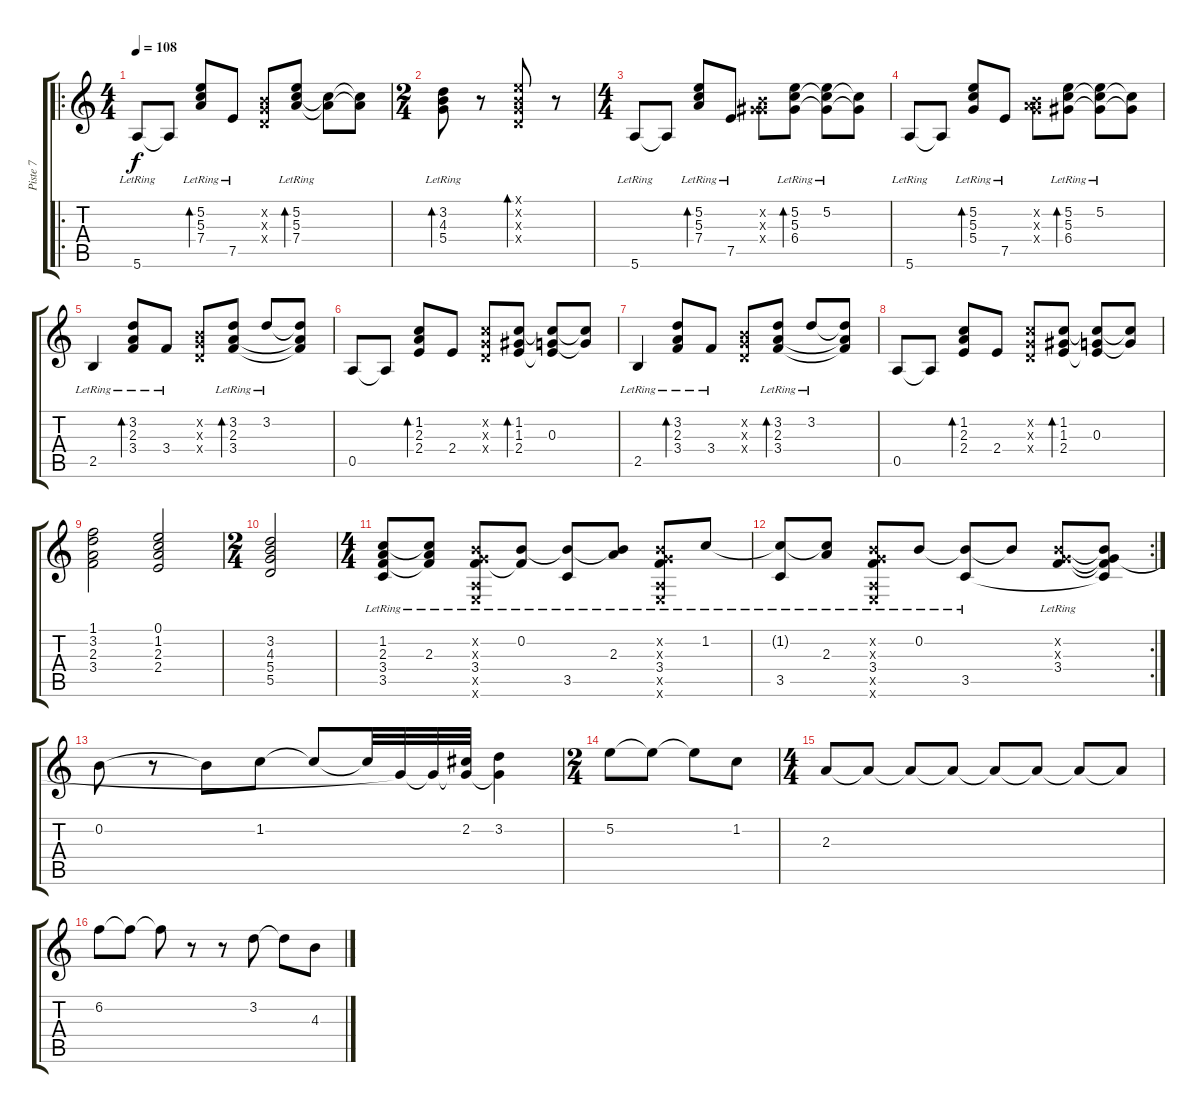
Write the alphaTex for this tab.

\track ("Piste 7" "Piste 7") {instrument acousticguitarnylon}
\staff {score tabs}
\tuning (E4 B3 G3 D3 A2 E2) {hide}
\ro
\ts (4 4)
\tempo 108
\clef g2
\ks c
5.6{lr}.8{dy f} 5.6{t}.8 (5.2{lr} 5.3{lr} 7.4{lr}).8{bd 120} 7.5{lr}.8 (0.2{x} 0.3{x} 0.4{x}).8 (5.2{lr} 5.3{lr} 7.4{lr}).8{bd 120} (5.3{t} 7.4{t}).8 (5.3{t} 7.4{t}).8 |
\ts (2 4)
(3.2{lr} 4.3{lr} 5.4{lr}).8{bd 120} r.8 (0.1{x} 0.2{x} 0.3{x} 0.4{x}).8{bd 240} r.8 |
\ts (4 4)
5.6{lr}.8 5.6{t}.8 (5.2{lr} 5.3{lr} 7.4{lr}).8{bd 120} 7.5{lr}.8 (0.2{x} 0.3{x} 6.4{x}).8 (5.2{lr} 5.3{lr} 6.4{lr}).8{bd 120} (5.2{lr} 5.3{t} 6.4{t}).8 (5.3{t} 6.4{t}).8 |
5.6{lr}.8 5.6{t}.8 (5.2{lr} 5.3{lr} 5.4{lr}).8{bd 120} 7.5{lr}.8 (0.2{x} 0.3{x} 7.4{x}).8 (5.2{lr} 5.3{lr} 6.4{lr}).8{bd 120} (5.2{lr} 5.3{t} 6.4{t}).8 (5.3{t} 6.4{t}).8 |
2.5{lr}.4 (3.2{lr} 2.3{lr} 3.4{lr}).8{bd 120} 3.4{lr}.8 (0.2{x} 0.3{x} 0.4{x}).8 (3.2{lr} 2.3{lr} 3.4{lr}).8{bd 120} 3.2{lr}.8 (3.2{t} 2.3{t} 3.4{t}).8 |
0.5.8 0.5{t}.8 (1.2 2.3 2.4).8{bd 120} 2.4.8 (1.2{x} 0.3{x} 0.4{x}).8 (1.2 1.3 2.4).8{bd 120} (1.2{t} 0.3 2.4{t}).8 (1.2{t} 0.3{t}).8 |
2.5{lr}.4 (3.2{lr} 2.3{lr} 3.4{lr}).8{bd 120} 3.4{lr}.8 (0.2{x} 0.3{x} 0.4{x}).8 (3.2{lr} 2.3{lr} 3.4{lr}).8{bd 120} 3.2{lr}.8 (3.2{t} 2.3{t} 3.4{t}).8 |
0.5.8 0.5{t}.8 (1.2 2.3 2.4).8{bd 120} 2.4.8 (1.2{x} 0.3{x} 0.4{x}).8 (1.2 1.3 2.4).8{bd 120} (1.2{t} 0.3 2.4{t}).8 (1.2{t} 0.3{t}).8 |
(1.1 3.2 2.3 3.4).2 (0.1 1.2 2.3 2.4).2 |
\ts (2 4)
(3.2 4.3 5.4 5.5).2 |
\ts (4 4)
(1.2{lr} 2.3 3.4 3.5{lr}).8 (1.2{t} 2.3{lr} 3.4{t}).8 (0.2{x} 0.3{x} 3.4{lr} 0.5{x} 0.6{x}).8 (0.2{lr} 3.4{t}).8 (0.2{t} 3.5{lr}).8 (0.2{t} 2.3{lr}).8 (0.2{x} 0.3{x} 3.4{lr} 0.5{x} 0.6{x}).8 1.2{lr}.8 |
\rc 2
(1.2{t} 3.5{lr}).8 (1.2{t} 2.3{lr}).8 (0.2{x} 0.3{x} 3.4{lr} 0.5{x} 0.6{x}).8 0.2{lr}.8 (0.2{t} 3.5{lr}).8 0.2{t}.8 (0.2{x} 0.3{x} 3.4{lr}).8 (0.2{t} 0.3{t} 3.4{t} 3.5{t}).8 |
0.2.8 r.8 0.2{t}.8 1.2.8 1.2{t}.8 1.2{t}.32 0.3{t}.32 0.3{t}.32 (2.2 0.3{t}).32 (3.2 0.3{t}).4 |
\ts (2 4)
5.2.8 5.2{t}.8 5.2{t}.8 1.2.8 |
\ts (4 4)
2.3.8 2.3{t}.8 2.3{t}.8 2.3{t}.8 2.3{t}.8 2.3{t}.8 2.3{t}.8 2.3{t}.8 |
6.2.8 6.2{t}.8 6.2{t}.8 r.8 r.8 3.2.8 3.2{t}.8 4.3.8
